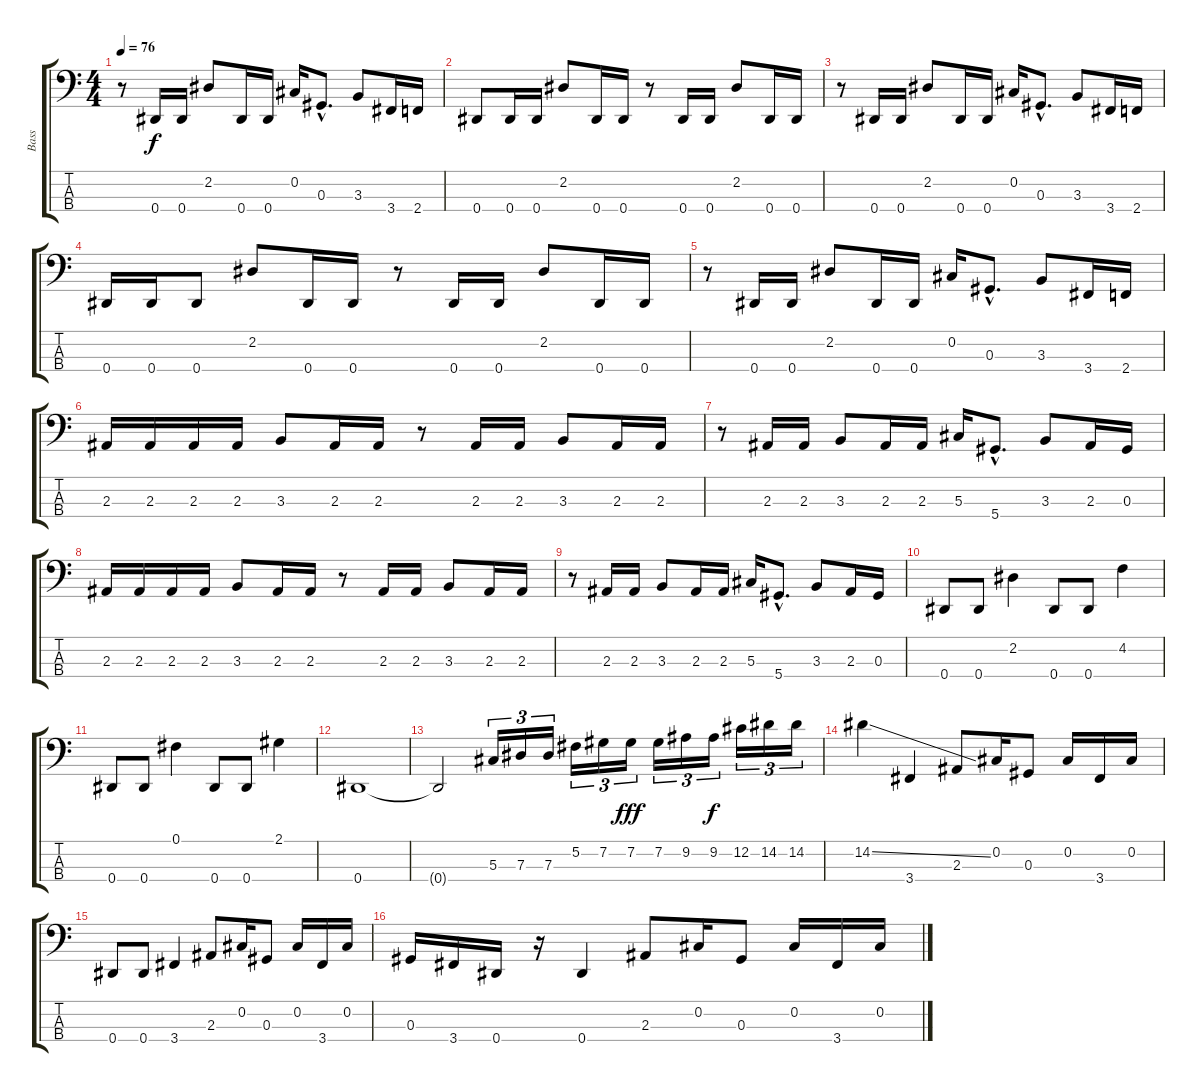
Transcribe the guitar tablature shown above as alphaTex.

\track ("Bass" "Bass") {instrument electricbasspick}
\staff {score tabs}
\tuning (Gb2 Db2 Ab1 Eb1) {hide}
\ts (4 4)
\tempo 76
\clef f4
\ks c
r.8{dy f} 0.4.16 0.4.16 2.2.8 0.4.16 0.4.16 0.2.16 0.3{hac}.8{d} 3.3.8 3.4.16 2.4.16 |
0.4.8 0.4.16 0.4.16 2.2.8 0.4.16 0.4.16 r.8 0.4.16 0.4.16 2.2.8 0.4.16 0.4.16 |
r.8 0.4.16 0.4.16 2.2.8 0.4.16 0.4.16 0.2.16 0.3{hac}.8{d} 3.3.8 3.4.16 2.4.16 |
0.4.16 0.4.16 0.4.8 2.2.8 0.4.16 0.4.16 r.8 0.4.16 0.4.16 2.2.8 0.4.16 0.4.16 |
r.8 0.4.16 0.4.16 2.2.8 0.4.16 0.4.16 0.2.16 0.3{hac}.8{d} 3.3.8 3.4.16 2.4.16 |
2.3.16 2.3.16 2.3.16 2.3.16 3.3.8 2.3.16 2.3.16 r.8 2.3.16 2.3.16 3.3.8 2.3.16 2.3.16 |
r.8 2.3.16 2.3.16 3.3.8 2.3.16 2.3.16 5.3.16 5.4{hac}.8{d} 3.3.8 2.3.16 0.3.16 |
2.3.16 2.3.16 2.3.16 2.3.16 3.3.8 2.3.16 2.3.16 r.8 2.3.16 2.3.16 3.3.8 2.3.16 2.3.16 |
r.8 2.3.16 2.3.16 3.3.8 2.3.16 2.3.16 5.3.16 5.4{hac}.8{d} 3.3.8 2.3.16 0.3.16 |
0.4.8 0.4.8 2.2.4 0.4.8 0.4.8 4.2.4 |
0.4.8 0.4.8 0.1.4 0.4.8 0.4.8 2.1.4 |
0.4.1 |
0.4{t}.2 5.3.16{tu (3 2)} 7.3.16{tu (3 2)} 7.3.16{tu (3 2)} 5.2.16{tu (3 2)} 7.2.16{tu (3 2)} 7.2.16{tu (3 2) dy fff} 7.2.16{tu (3 2)} 9.2.16{tu (3 2)} 9.2.16{tu (3 2) dy f} 12.2.16{tu (3 2)} 14.2.16{tu (3 2)} 14.2.16{tu (3 2)} |
14.2{ss}.4 3.4.4 2.3.8 0.2.16 0.3.8 0.2.16 3.4.16 0.2.16 |
0.4.8 0.4.8 3.4.4 2.3.8 0.2.16 0.3.8 0.2.16 3.4.16 0.2.16 |
0.3.16 3.4.16 0.4.16 r.16 0.4.4 2.3.8 0.2.16 0.3.8 0.2.16 3.4.16 0.2.16
